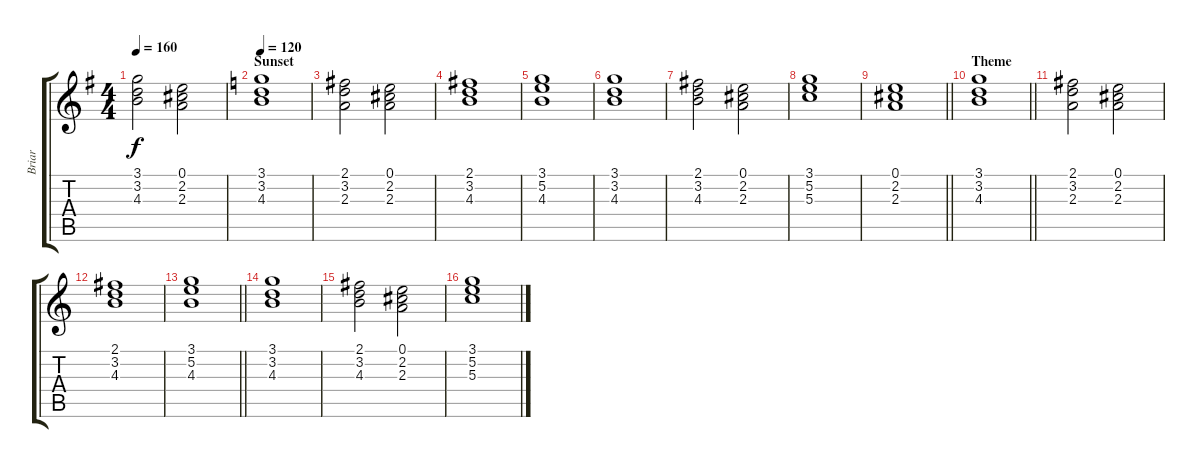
\track ("Briar" "Briar") {instrument overdrivenguitar}
\staff {score tabs}
\tuning (E4 B3 G3 D3 A2 E2) {hide}
\ts (4 4)
\tempo 160
\clef g2
\ks eminor
(3.1 3.2 4.3).2{dy f} (0.1 2.2 2.3).2 |
\section ("" "Sunset")
\tempo 120
\ks c
(3.1 3.2 4.3).1{volume 10 instrument stringensemble1} |
(2.1 3.2 2.3).2 (0.1 2.2 2.3).2 |
(2.1 3.2 4.3).1 |
(3.1 5.2 4.3).1 |
(3.1 3.2 4.3).1 |
(2.1 3.2 4.3).2 (0.1 2.2 2.3).2 |
(3.1 5.2 5.3).1 |
\barLineRight lightlight
(0.1 2.2 2.3).1 |
\section ("" "Theme")
\barLineRight lightlight
(3.1 3.2 4.3).1{volume 8 instrument stringensemble1} |
(2.1 3.2 2.3).2 (0.1 2.2 2.3).2 |
(2.1 3.2 4.3).1 |
\barLineRight lightlight
(3.1 5.2 4.3).1 |
(3.1 3.2 4.3).1 |
(2.1 3.2 4.3).2 (0.1 2.2 2.3).2 |
(3.1 5.2 5.3).1
